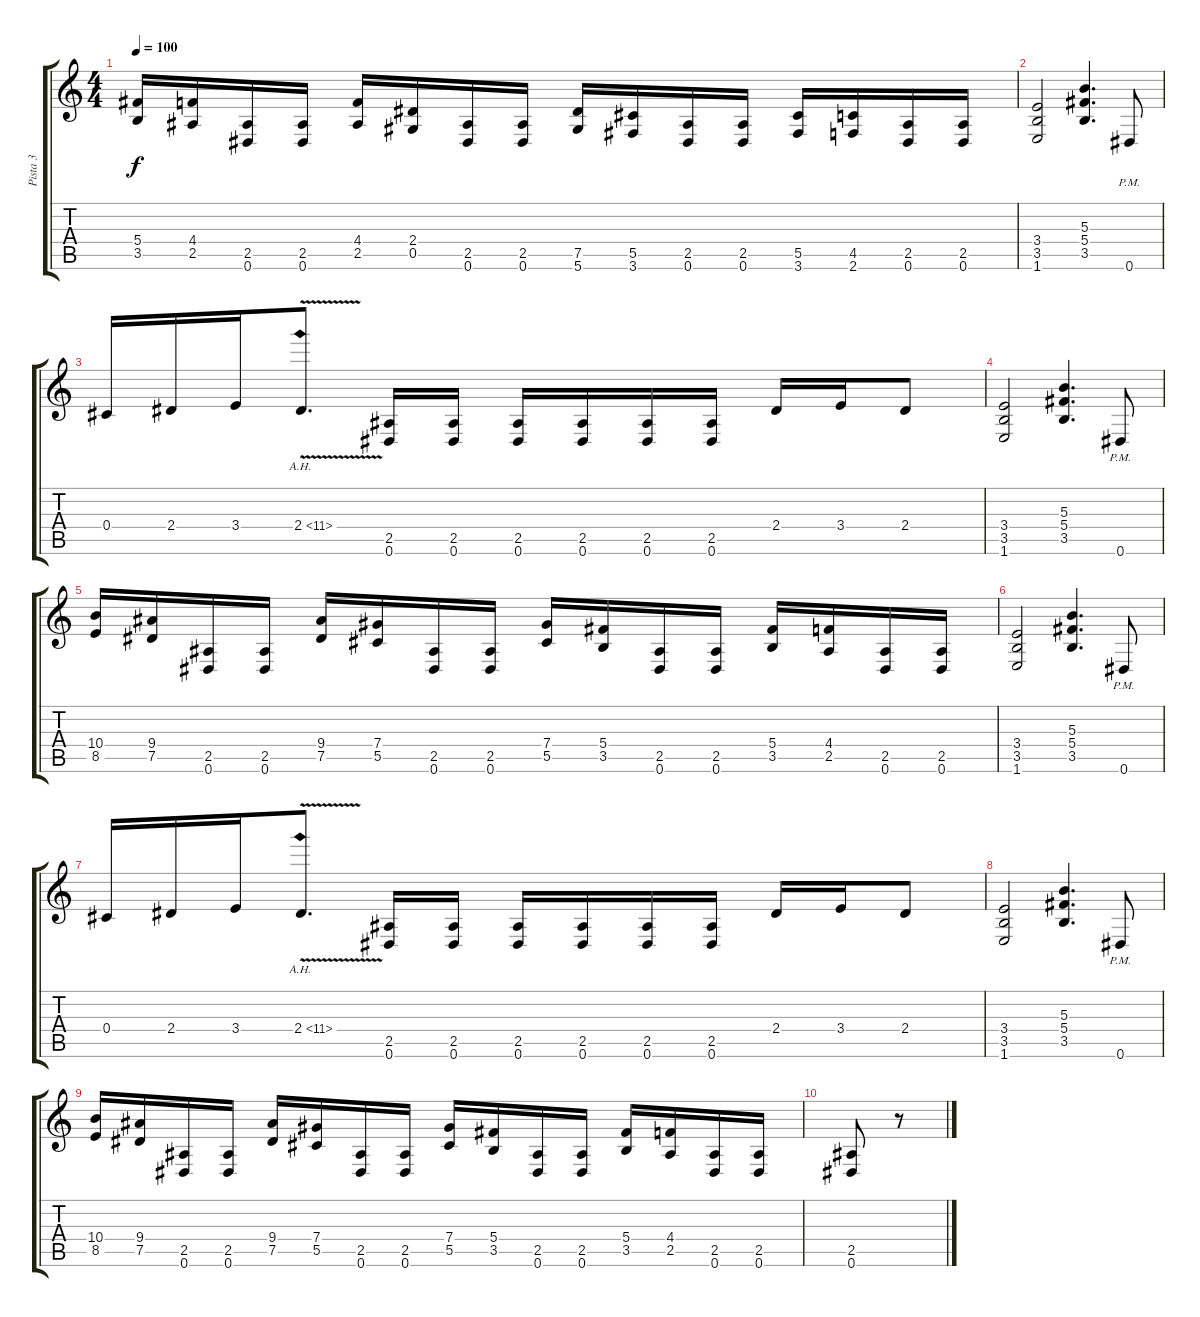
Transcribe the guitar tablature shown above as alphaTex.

\track ("Pista 3" "Pista 3") {instrument distortionguitar}
\staff {score tabs}
\tuning (Eb4 Bb3 Gb3 Db3 Ab2 Eb2) {hide}
\ts (4 4)
\tempo 100
\clef g2
\ks c
(5.4 3.5).16{dy f} (4.4 2.5).16 (2.5 0.6).16 (2.5 0.6).16 (4.4 2.5).16 (2.4 0.5).16 (2.5 0.6).16 (2.5 0.6).16 (7.5 5.6).16 (5.5 3.6).16 (2.5 0.6).16 (2.5 0.6).16 (5.5 3.6).16 (4.5 2.6).16 (2.5 0.6).16 (2.5 0.6).16 |
(3.4 3.5 1.6).2 (5.3 5.4 3.5).4{d} 0.6{pm}.8 |
0.4.16 2.4.16 3.4.16 2.4{ah 9 v}.8{d} (2.5 0.6).16 (2.5 0.6).16 (2.5 0.6).16 (2.5 0.6).16 (2.5 0.6).16 (2.5 0.6).16 2.4.16 3.4.16 2.4.8 |
(3.4 3.5 1.6).2 (5.3 5.4 3.5).4{d} 0.6{pm}.8 |
(10.4 8.5).16 (9.4 7.5).16 (2.5 0.6).16 (2.5 0.6).16 (9.4 7.5).16 (7.4 5.5).16 (2.5 0.6).16 (2.5 0.6).16 (7.4 5.5).16 (5.4 3.5).16 (2.5 0.6).16 (2.5 0.6).16 (5.4 3.5).16 (4.4 2.5).16 (2.5 0.6).16 (2.5 0.6).16 |
(3.4 3.5 1.6).2 (5.3 5.4 3.5).4{d} 0.6{pm}.8 |
0.4.16 2.4.16 3.4.16 2.4{ah 9 v}.8{d} (2.5 0.6).16 (2.5 0.6).16 (2.5 0.6).16 (2.5 0.6).16 (2.5 0.6).16 (2.5 0.6).16 2.4.16 3.4.16 2.4.8 |
(3.4 3.5 1.6).2 (5.3 5.4 3.5).4{d} 0.6{pm}.8 |
(10.4 8.5).16 (9.4 7.5).16 (2.5 0.6).16 (2.5 0.6).16 (9.4 7.5).16 (7.4 5.5).16 (2.5 0.6).16 (2.5 0.6).16 (7.4 5.5).16 (5.4 3.5).16 (2.5 0.6).16 (2.5 0.6).16 (5.4 3.5).16 (4.4 2.5).16 (2.5 0.6).16 (2.5 0.6).16 |
(2.5 0.6).8 r.8
